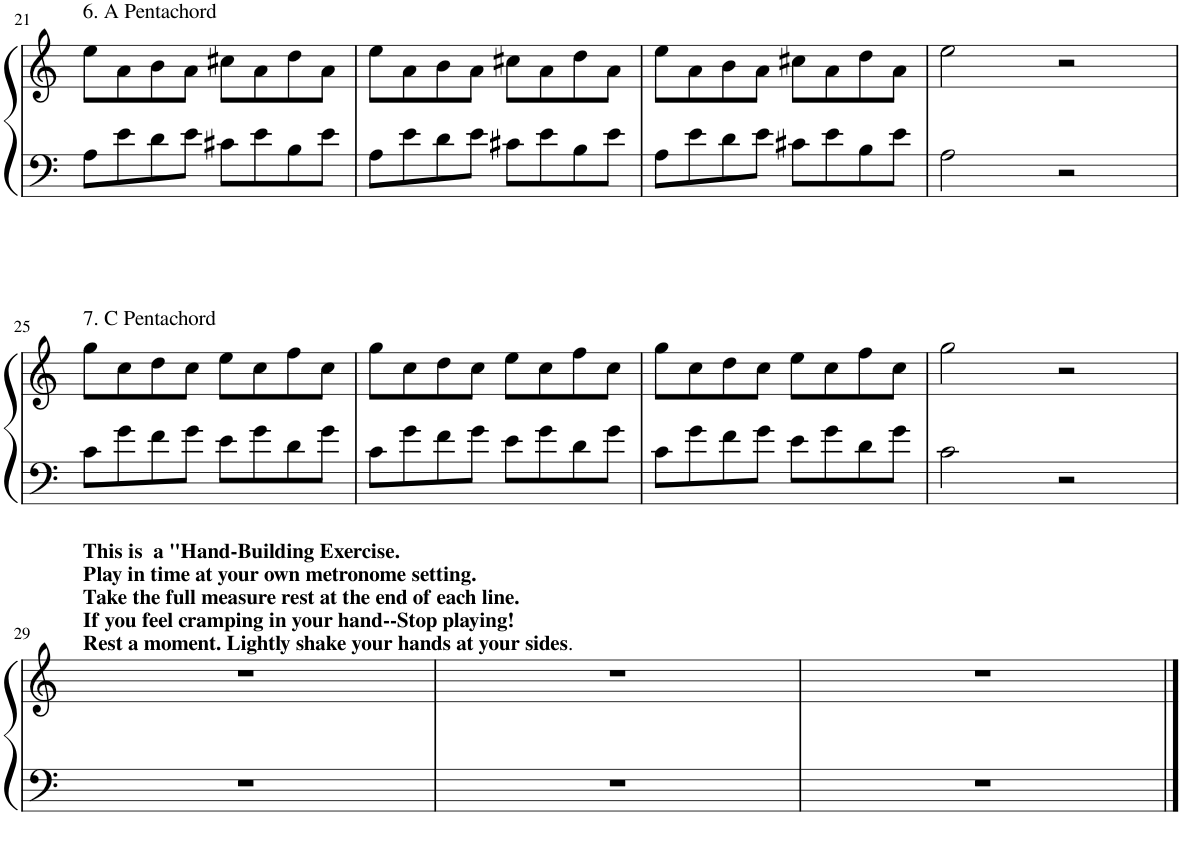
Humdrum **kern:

**kern	**kern
*part1	*part1
*staff2	*staff1
*I"Piano	*
*I'Pno.	*
!!LO:PB:g=z
*clefF4	*clefG2
*k[]	*k[]
*M4/4	*M4/4
=21	=21
!	!LO:TX:a:t=6. A Pentachord
8A\L	8ee\L
8e\	8a\
8d\	8b\
8e\J	8a\J
8c#X\L	8cc#X\L
8e\	8a\
8B\	8dd\
8e\J	8a\J
=22	=22
8A\L	8ee\L
8e\	8a\
8d\	8b\
8e\J	8a\J
8c#X\L	8cc#X\L
8e\	8a\
8B\	8dd\
8e\J	8a\J
=23	=23
8A\L	8ee\L
8e\	8a\
8d\	8b\
8e\J	8a\J
8c#X\L	8cc#X\L
8e\	8a\
8B\	8dd\
8e\J	8a\J
=24	=24
2A\	2ee\
2r	2r
!!LO:LB:g=z
=25	=25
!	!LO:TX:a:t=7. C Pentachord
8c\L	8gg\L
8g\	8cc\
8f\	8dd\
8g\J	8cc\J
8e\L	8ee\L
8g\	8cc\
8d\	8ff\
8g\J	8cc\J
=26	=26
8c\L	8gg\L
8g\	8cc\
8f\	8dd\
8g\J	8cc\J
8e\L	8ee\L
8g\	8cc\
8d\	8ff\
8g\J	8cc\J
=27	=27
8c\L	8gg\L
8g\	8cc\
8f\	8dd\
8g\J	8cc\J
8e\L	8ee\L
8g\	8cc\
8d\	8ff\
8g\J	8cc\J
=28	=28
2c\	2gg\
2r	2r
!!LO:LB:g=z
=29	=29
!	!LO:TX:a:B:t=This is  a "Hand-Building Exercise.
!	!LO:TX:a:t=Play in time at your own metronome setting.
!	!LO:TX:a:t=Take the full measure rest at the end of each line.
!	!LO:TX:a:t=If you feel cramping in your hand--Stop playing!
!	!LO:TX:a:t=Rest a moment. Lightly shake your hands at your sides
!	!LO:TX:a:t=.
1r	1r
=30	=30
1r	1r
=31	=31
1r	1r
==	==
*-	*-
